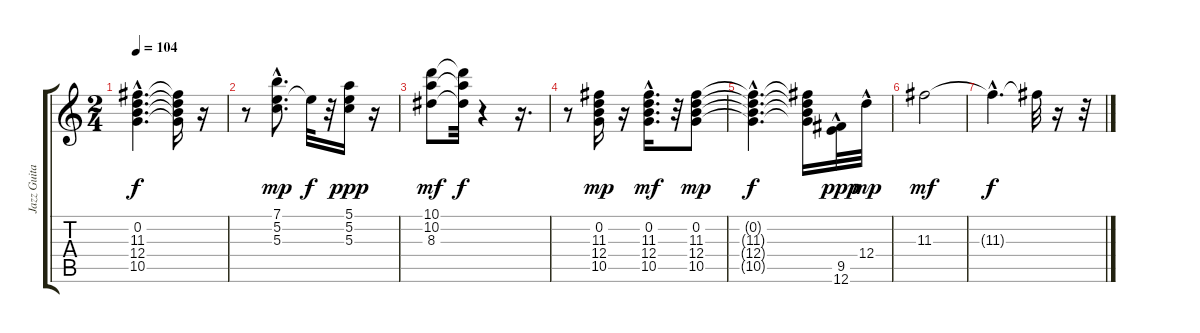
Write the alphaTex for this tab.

\track ("Jazz Guitar Gibson" "Jazz Guita") {instrument electricguitarjazz}
\staff {score tabs}
\tuning (E4 B3 G3 D3 A2 E2) {hide}
\ts (2 4)
\tempo 104
\clef g2
\ks c
(0.2{hac t} 11.3{hac t} 12.4{hac t} 10.5{hac t}).4{d dy f} (0.2{t} 11.3{t} 12.4{t} 10.5{t}).16 r.16 |
r.8 (7.1{hac} 5.2{hac} 5.3{hac}).8{d dy mp} 5.2{t}.32{dy f} r.32 (5.1 5.2 5.3).16{dy ppp} r.16 |
(10.1 10.2 8.3).8{dy mf} (10.1{t} 10.2{t} 8.3{t}).32{dy f} r.4 r.16{d} |
r.8 (0.2 11.3 12.4 10.5).16{dy mp} r.16 (0.2 11.3{hac} 12.4 10.5{hac}).16{d dy mf} r.32 (0.2 11.3 12.4 10.5).8{dy mp} |
(0.2{hac t} 11.3{hac t} 12.4{hac t} 10.5{hac t}).4{d dy f} (0.2{t} 11.3{t} 12.4{t} 10.5{t}).16 (9.5{hac} 12.6).32{dy ppp} 12.4{hac}.32{dy mp} |
11.3.2{dy mf} |
11.3{hac t}.4{d dy f} 11.3{t}.32 r.16 r.32
